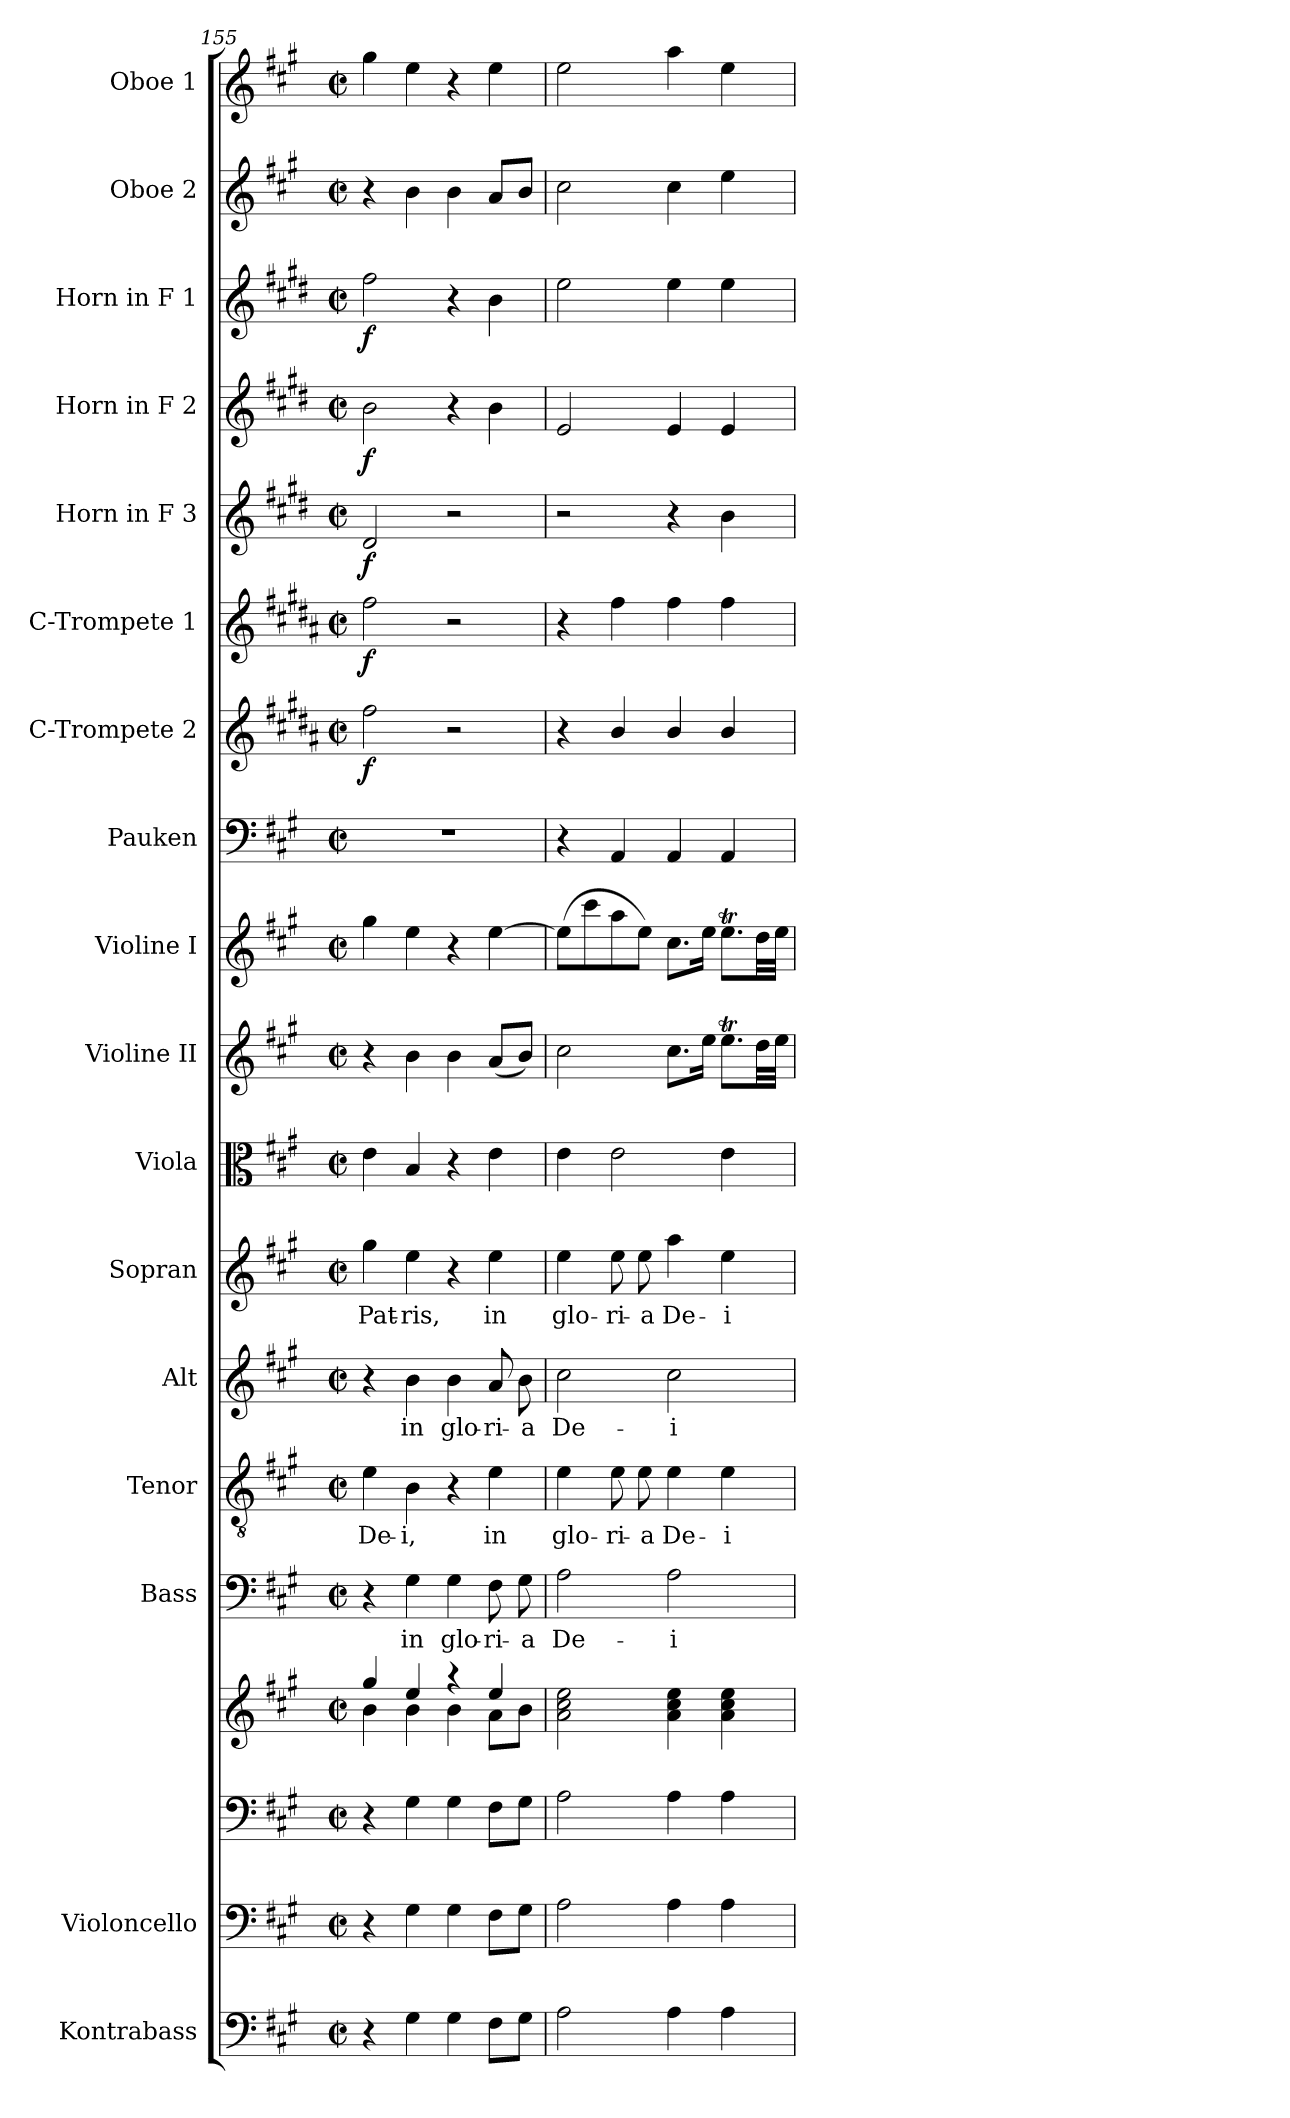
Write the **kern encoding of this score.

**kern	**kern	**kern	**kern	**kern	**text	**kern	**text	**kern	**text	**kern	**text	**kern	**kern	**kern	**kern	**kern	**dynam	**kern	**dynam	**kern	**dynam	**kern	**dynam	**kern	**dynam	**kern	**kern
*part18	*part17	*part16	*part16	*part15	*part15	*part14	*part14	*part13	*part13	*part12	*part12	*part11	*part10	*part9	*part8	*part7	*part7	*part6	*part6	*part5	*part5	*part4	*part4	*part3	*part3	*part2	*part1
*staff19	*staff18	*staff17	*staff16	*staff15	*staff15	*staff14	*staff14	*staff13	*staff13	*staff12	*staff12	*staff11	*staff10	*staff9	*staff8	*staff7	*staff7	*staff6	*staff6	*staff5	*staff5	*staff4	*staff4	*staff3	*staff3	*staff2	*staff1
*I"Kontrabass	*I"Violoncello	*	*	*I"Bass	*	*I"Tenor	*	*I"Alt	*	*I"Sopran	*	*I"Viola	*I"Violine II	*I"Violine I	*I"Pauken	*I"C-Trompete 2	*	*I"C-Trompete 1	*	*I"Horn in F 3	*	*I"Horn in F 2	*	*I"Horn in F 1	*	*I"Oboe 2	*I"Oboe 1
*I'Kb.	*I'Vc.	*	*	*I'B.	*	*I'T.	*	*I'A.	*	*I'S.	*	*I'Vla.	*I'Vl. II	*I'Vl. I	*I'Pk.	*I'C Trp. 2	*	*I'C Trp. 1	*	*	*	*	*	*	*	*I'Ob. 2	*I'Ob. 1
*clefF4	*clefF4	*clefF4	*clefG2	*clefF4	*	*clefGv2	*	*clefG2	*	*clefG2	*	*clefC3	*clefG2	*clefG2	*clefF4	*clefG2	*	*clefG2	*	*clefG2	*	*clefG2	*	*clefG2	*	*clefG2	*clefG2
*ITrd7c12	*	*	*	*	*	*	*	*	*	*	*	*	*	*	*	*ITrd1c2	*	*ITrd1c2	*	*ITrd4c7	*	*ITrd4c7	*	*ITrd4c7	*	*	*
*k[f#c#g#]	*k[f#c#g#]	*k[f#c#g#]	*k[f#c#g#]	*k[f#c#g#]	*	*k[f#c#g#]	*	*k[f#c#g#]	*	*k[f#c#g#]	*	*k[f#c#g#]	*k[f#c#g#]	*k[f#c#g#]	*k[f#c#g#]	*k[f#c#g#]	*	*k[f#c#g#]	*	*k[f#c#g#]	*	*k[f#c#g#]	*	*k[f#c#g#]	*	*k[f#c#g#]	*k[f#c#g#]
*A:	*A:	*A:	*A:	*A:	*	*A:	*	*A:	*	*A:	*	*A:	*A:	*A:	*A:	*A:	*	*A:	*	*A:	*	*A:	*	*A:	*	*A:	*A:
*M2/2	*M2/2	*M2/2	*M2/2	*M2/2	*	*M2/2	*	*M2/2	*	*M2/2	*	*M2/2	*M2/2	*M2/2	*M2/2	*M2/2	*	*M2/2	*	*M2/2	*	*M2/2	*	*M2/2	*	*M2/2	*M2/2
*met(c|)	*met(c|)	*met(c|)	*met(c|)	*met(c|)	*	*met(c|)	*	*met(c|)	*	*met(c|)	*	*met(c|)	*met(c|)	*met(c|)	*met(c|)	*met(c|)	*	*met(c|)	*	*met(c|)	*	*met(c|)	*	*met(c|)	*	*met(c|)	*met(c|)
=155	=155	=155	=155	=155	=155	=155	=155	=155	=155	=155	=155	=155	=155	=155	=155	=155	=155	=155	=155	=155	=155	=155	=155	=155	=155	=155	=155
*	*	*	*^	*	*	*	*	*	*	*	*	*	*	*	*	*	*	*	*	*	*	*	*	*	*	*	*
!	!	!	!	!	!	!	!	!LO:LY:b	!	!	!	!LO:LY:b	!	!	!	!	!	!LO:DY:b	!	!LO:DY:b	!	!LO:DY:b	!	!LO:DY:b	!	!LO:DY:b	!	!
4r	4r	4r	4gg#/	4b\	4r	.	4e\	De-	4r	.	4gg#\	Pat-	4e\	4r	4gg#\	1r	2ee\	f	2ee\	f	2G#/	f	2e\	f	2b\	f	4r	4gg#\
!	!	!	!	!	!	!LO:LY:b	!	!LO:LY:b	!	!LO:LY:b	!	!LO:LY:b	!	!	!	!	!	!	!	!	!	!	!	!	!	!	!	!
4GG#\	4G#\	4G#\	4ee/	4b\	4G#\	in	4B\	-i,	4b\	in	4ee\	-ris,	4B/	4b\	4ee\	.	.	.	.	.	.	.	.	.	.	.	4b\	4ee\
!	!	!	!	!	!	!LO:LY:b	!	!	!	!LO:LY:b	!	!	!	!	!	!	!	!	!	!	!	!	!	!	!	!	!	!
4GG#\	4G#\	4G#\	4raa	4b\	4G#\	glo-	4r	.	4b\	glo-	4r	.	4r	4b\	4r	.	2r	.	2r	.	2r	.	4r	.	4r	.	4b\	4r
!	!	!	!	!	!	!LO:LY:b	!	!LO:LY:b	!	!LO:LY:b	!	!LO:LY:b	!	!	!	!	!	!	!	!	!	!	!	!	!	!	!	!
8FF#\L	8F#\L	8F#\L	4ee/	8a\L	8F#\	-ri-	4e\	in	8a/	-ri-	4ee\	in	4e\	(<8a/L	[4ee\	.	.	.	.	.	.	.	4e\	.	4e\	.	8a/L	4ee\
!	!	!	!	!	!	!LO:LY:b	!	!	!	!LO:LY:b	!	!	!	!	!	!	!	!	!	!	!	!	!	!	!	!	!	!
8GG#\J	8G#\J	8G#\J	.	8b\J	8G#\	-a	.	.	8b\	-a	.	.	.	8b/J)	.	.	.	.	.	.	.	.	.	.	.	.	8b/J	.
=156	=156	=156	=156	=156	=156	=156	=156	=156	=156	=156	=156	=156	=156	=156	=156	=156	=156	=156	=156	=156	=156	=156	=156	=156	=156	=156	=156	=156
!	!	!	!	!	!	!LO:LY:b	!	!LO:LY:b	!	!LO:LY:b	!	!LO:LY:b	!	!	!	!	!	!	!	!	!	!	!	!	!	!	!	!
*	*	*	*v	*v	*	*	*	*	*	*	*	*	*	*	*	*	*	*	*	*	*	*	*	*	*	*	*	*
2AA\	2A\	2A\	2a\ 2cc#\ 2ee\	2A\	De-	4e\	glo-	2cc#\	De-	4ee\	glo-	4e\	2cc#\	(>8ee\L]	4r	4r	.	4r	.	2r	.	2A/	.	2a\	.	2cc#\	2ee\
.	.	.	.	.	.	.	.	.	.	.	.	.	.	8ccc#\	.	.	.	.	.	.	.	.	.	.	.	.	.
!	!	!	!	!	!	!	!LO:LY:b	!	!	!	!LO:LY:b	!	!	!	!	!	!	!	!	!	!	!	!	!	!	!	!
.	.	.	.	.	.	8e\	-ri-	.	.	8ee\	-ri-	2e\	.	8aa\	4AA/	4a/	.	4ee\	.	.	.	.	.	.	.	.	.
!	!	!	!	!	!	!	!LO:LY:b	!	!	!	!LO:LY:b	!	!	!	!	!	!	!	!	!	!	!	!	!	!	!	!
.	.	.	.	.	.	8e\	-a	.	.	8ee\	-a	.	.	8ee\J)	.	.	.	.	.	.	.	.	.	.	.	.	.
!	!	!	!	!	!LO:LY:b	!	!LO:LY:b	!	!LO:LY:b	!	!LO:LY:b	!	!	!	!	!	!	!	!	!	!	!	!	!	!	!	!
4AA\	4A\	4A\	4a\ 4cc#\ 4ee\	2A\	-i	4e\	De-	2cc#\	-i	4aa\	De-	.	8.cc#\L	8.cc#\L	4AA/	4a/	.	4ee\	.	4r	.	4A/	.	4a\	.	4cc#\	4aa\
.	.	.	.	.	.	.	.	.	.	.	.	.	16ee\Jk	16ee\Jk	.	.	.	.	.	.	.	.	.	.	.	.	.
!	!	!	!	!	!	!	!LO:LY:b	!	!	!	!LO:LY:b	!	!	!	!	!	!	!	!	!	!	!	!	!	!	!	!
4AA\	4A\	4A\	4a\ 4cc#\ 4ee\	.	.	4e\	-i	.	.	4ee\	-i	4e\	8.eeT\L	8.eeT\L	4AA/	4a/	.	4ee\	.	4e\	.	4A/	.	4a\	.	4ee\	4ee\
.	.	.	.	.	.	.	.	.	.	.	.	.	32dd\LL	32dd\LL	.	.	.	.	.	.	.	.	.	.	.	.	.
.	.	.	.	.	.	.	.	.	.	.	.	.	32ee\JJJ	32ee\JJJ	.	.	.	.	.	.	.	.	.	.	.	.	.
=	=	=	=	=	=	=	=	=	=	=	=	=	=	=	=	=	=	=	=	=	=	=	=	=	=	=	=
*-	*-	*-	*-	*-	*-	*-	*-	*-	*-	*-	*-	*-	*-	*-	*-	*-	*-	*-	*-	*-	*-	*-	*-	*-	*-	*-	*-
